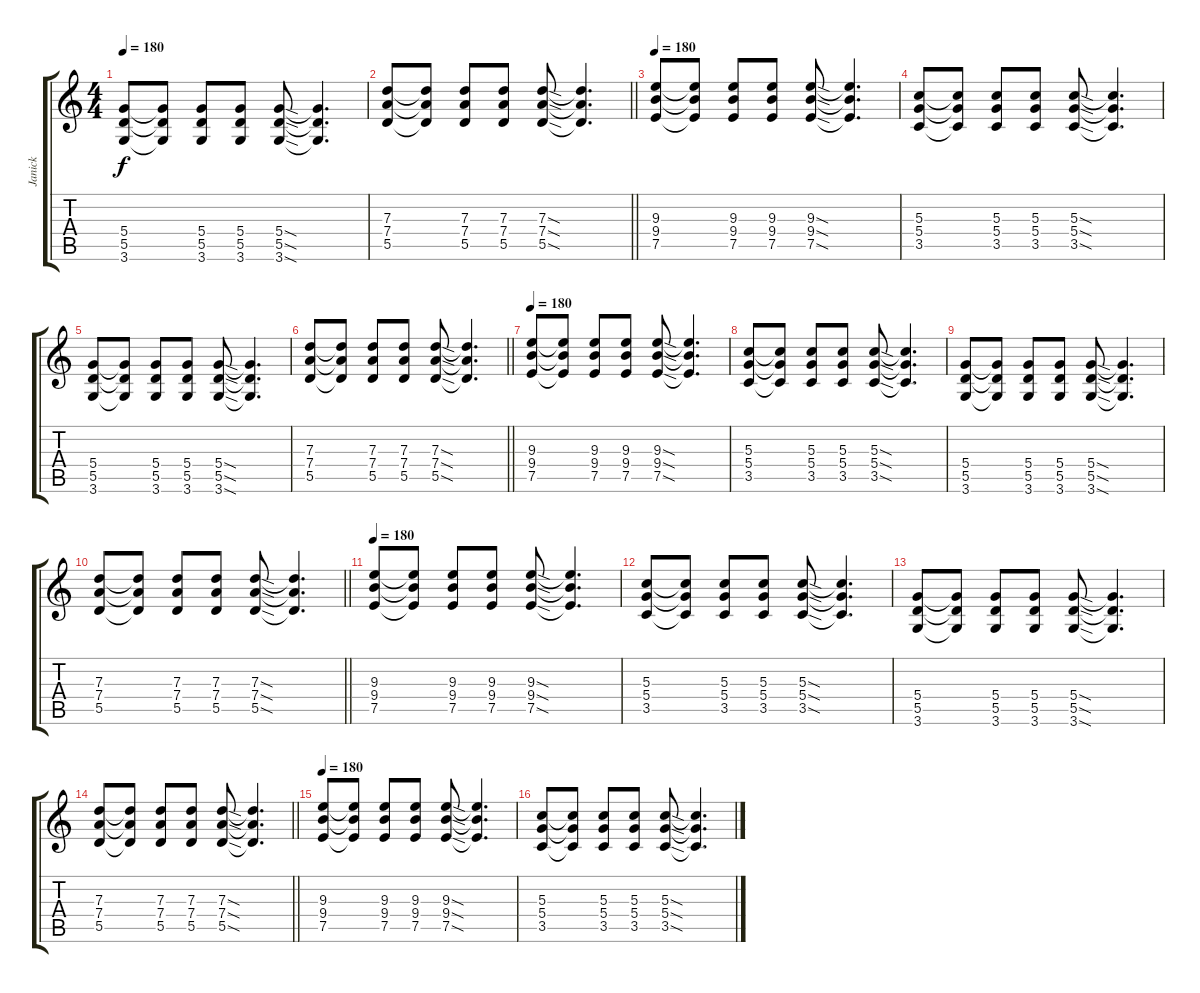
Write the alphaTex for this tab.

\track ("Janick" "Janick") {instrument overdrivenguitar}
\staff {score tabs}
\tuning (E4 B3 G3 D3 A2 E2) {hide}
\ts (4 4)
\tempo 180
\clef g2
\ks c
(5.4 5.5 3.6).8{dy f} (5.4{t} 5.5{t} 3.6{t}).8 (5.4 5.5 3.6).8 (5.4 5.5 3.6).8 (5.4{sod} 5.5{sod} 3.6{sod}).8 (5.4{t} 5.5{t} 3.6{t}).4{d} |
\barLineRight lightlight
(7.3 7.4 5.5).8 (7.3{t} 7.4{t} 5.5{t}).8 (7.3 7.4 5.5).8 (7.3 7.4 5.5).8 (7.3{sod} 7.4{sod} 5.5{sod}).8 (7.3{t} 7.4{t} 5.5{t}).4{d} |
\tempo 180
(9.3 9.4 7.5).8 (9.3{t} 9.4{t} 7.5{t}).8 (9.3 9.4 7.5).8 (9.3 9.4 7.5).8 (9.3{sod} 9.4{sod} 7.5{sod}).8 (9.3{t} 9.4{t} 7.5{t}).4{d} |
(5.3 5.4 3.5).8 (5.3{t} 5.4{t} 3.5{t}).8 (5.3 5.4 3.5).8 (5.3 5.4 3.5).8 (5.3{sod} 5.4{sod} 3.5{sod}).8 (5.3{t} 5.4{t} 3.5{t}).4{d} |
(5.4 5.5 3.6).8 (5.4{t} 5.5{t} 3.6{t}).8 (5.4 5.5 3.6).8 (5.4 5.5 3.6).8 (5.4{sod} 5.5{sod} 3.6{sod}).8 (5.4{t} 5.5{t} 3.6{t}).4{d} |
\barLineRight lightlight
(7.3 7.4 5.5).8 (7.3{t} 7.4{t} 5.5{t}).8 (7.3 7.4 5.5).8 (7.3 7.4 5.5).8 (7.3{sod} 7.4{sod} 5.5{sod}).8 (7.3{t} 7.4{t} 5.5{t}).4{d} |
\tempo 180
(9.3 9.4 7.5).8 (9.3{t} 9.4{t} 7.5{t}).8 (9.3 9.4 7.5).8 (9.3 9.4 7.5).8 (9.3{sod} 9.4{sod} 7.5{sod}).8 (9.3{t} 9.4{t} 7.5{t}).4{d} |
(5.3 5.4 3.5).8 (5.3{t} 5.4{t} 3.5{t}).8 (5.3 5.4 3.5).8 (5.3 5.4 3.5).8 (5.3{sod} 5.4{sod} 3.5{sod}).8 (5.3{t} 5.4{t} 3.5{t}).4{d} |
(5.4 5.5 3.6).8 (5.4{t} 5.5{t} 3.6{t}).8 (5.4 5.5 3.6).8 (5.4 5.5 3.6).8 (5.4{sod} 5.5{sod} 3.6{sod}).8 (5.4{t} 5.5{t} 3.6{t}).4{d} |
\barLineRight lightlight
(7.3 7.4 5.5).8 (7.3{t} 7.4{t} 5.5{t}).8 (7.3 7.4 5.5).8 (7.3 7.4 5.5).8 (7.3{sod} 7.4{sod} 5.5{sod}).8 (7.3{t} 7.4{t} 5.5{t}).4{d} |
\tempo 180
(9.3 9.4 7.5).8 (9.3{t} 9.4{t} 7.5{t}).8 (9.3 9.4 7.5).8 (9.3 9.4 7.5).8 (9.3{sod} 9.4{sod} 7.5{sod}).8 (9.3{t} 9.4{t} 7.5{t}).4{d} |
(5.3 5.4 3.5).8 (5.3{t} 5.4{t} 3.5{t}).8 (5.3 5.4 3.5).8 (5.3 5.4 3.5).8 (5.3{sod} 5.4{sod} 3.5{sod}).8 (5.3{t} 5.4{t} 3.5{t}).4{d} |
(5.4 5.5 3.6).8 (5.4{t} 5.5{t} 3.6{t}).8 (5.4 5.5 3.6).8 (5.4 5.5 3.6).8 (5.4{sod} 5.5{sod} 3.6{sod}).8 (5.4{t} 5.5{t} 3.6{t}).4{d} |
\barLineRight lightlight
(7.3 7.4 5.5).8 (7.3{t} 7.4{t} 5.5{t}).8 (7.3 7.4 5.5).8 (7.3 7.4 5.5).8 (7.3{sod} 7.4{sod} 5.5{sod}).8 (7.3{t} 7.4{t} 5.5{t}).4{d} |
\tempo 180
(9.3 9.4 7.5).8 (9.3{t} 9.4{t} 7.5{t}).8 (9.3 9.4 7.5).8 (9.3 9.4 7.5).8 (9.3{sod} 9.4{sod} 7.5{sod}).8 (9.3{t} 9.4{t} 7.5{t}).4{d} |
(5.3 5.4 3.5).8 (5.3{t} 5.4{t} 3.5{t}).8 (5.3 5.4 3.5).8 (5.3 5.4 3.5).8 (5.3{sod} 5.4{sod} 3.5{sod}).8 (5.3{t} 5.4{t} 3.5{t}).4{d}
